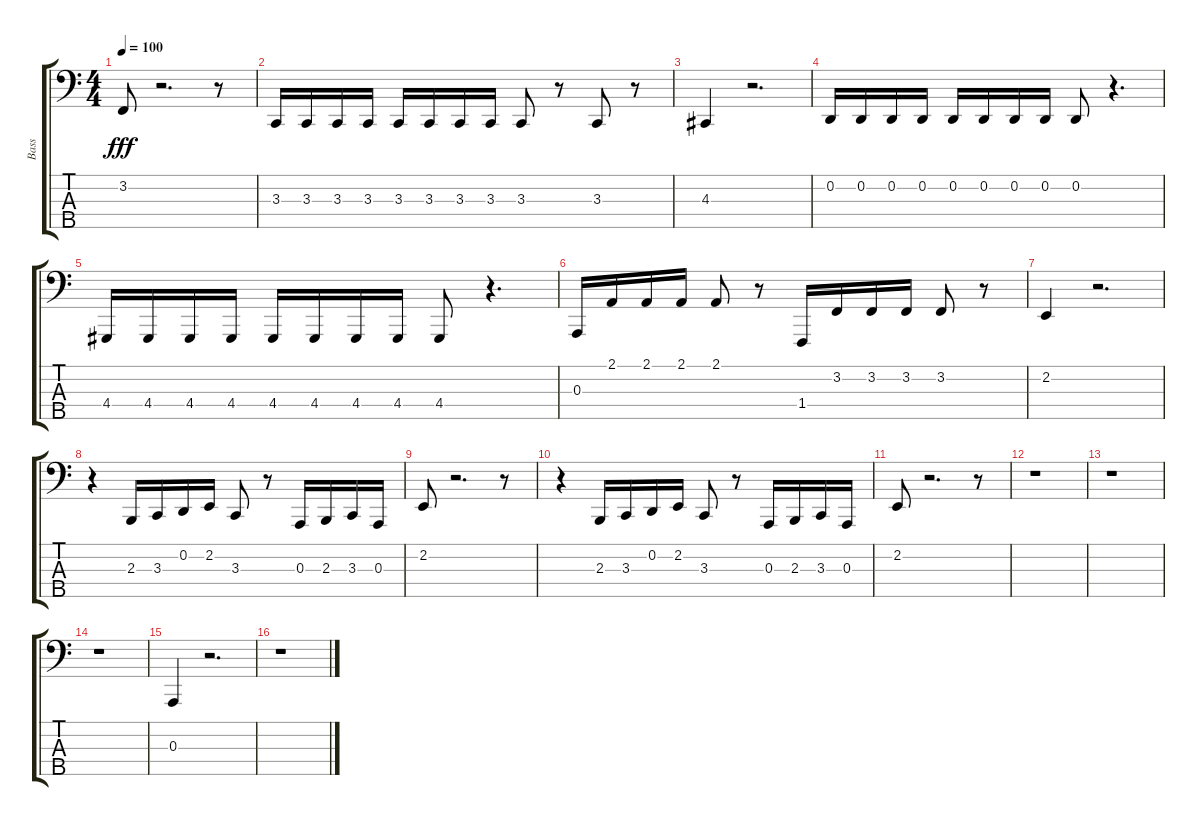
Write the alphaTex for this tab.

\track ("Bass" "Bass") {instrument stringensemble1}
\staff {score tabs}
\tuning (G2 D2 A1 E1 B0) {hide}
\ts (4 4)
\tempo 100
\clef f4
\ks c
3.2.8{dy fff} r.2{d} r.8 |
3.3.16 3.3.16 3.3.16 3.3.16 3.3.16 3.3.16 3.3.16 3.3.16 3.3.8 r.8 3.3.8 r.8 |
4.3.4 r.2{d} |
0.2.16 0.2.16 0.2.16 0.2.16 0.2.16 0.2.16 0.2.16 0.2.16 0.2.8 r.4{d} |
4.4.16 4.4.16 4.4.16 4.4.16 4.4.16 4.4.16 4.4.16 4.4.16 4.4.8 r.4{d} |
0.3.16 2.1.16 2.1.16 2.1.16 2.1.8 r.8 1.4.16 3.2.16 3.2.16 3.2.16 3.2.8 r.8 |
2.2.4 r.2{d} |
r.4 2.3.16 3.3.16 0.2.16 2.2.16 3.3.8 r.8 0.3.16 2.3.16 3.3.16 0.3.16 |
2.2.8 r.2{d} r.8 |
r.4 2.3.16 3.3.16 0.2.16 2.2.16 3.3.8 r.8 0.3.16 2.3.16 3.3.16 0.3.16 |
2.2.8 r.2{d} r.8 |
r.1 |
r.1 |
r.1 |
0.3.4 r.2{d} |
r.1
